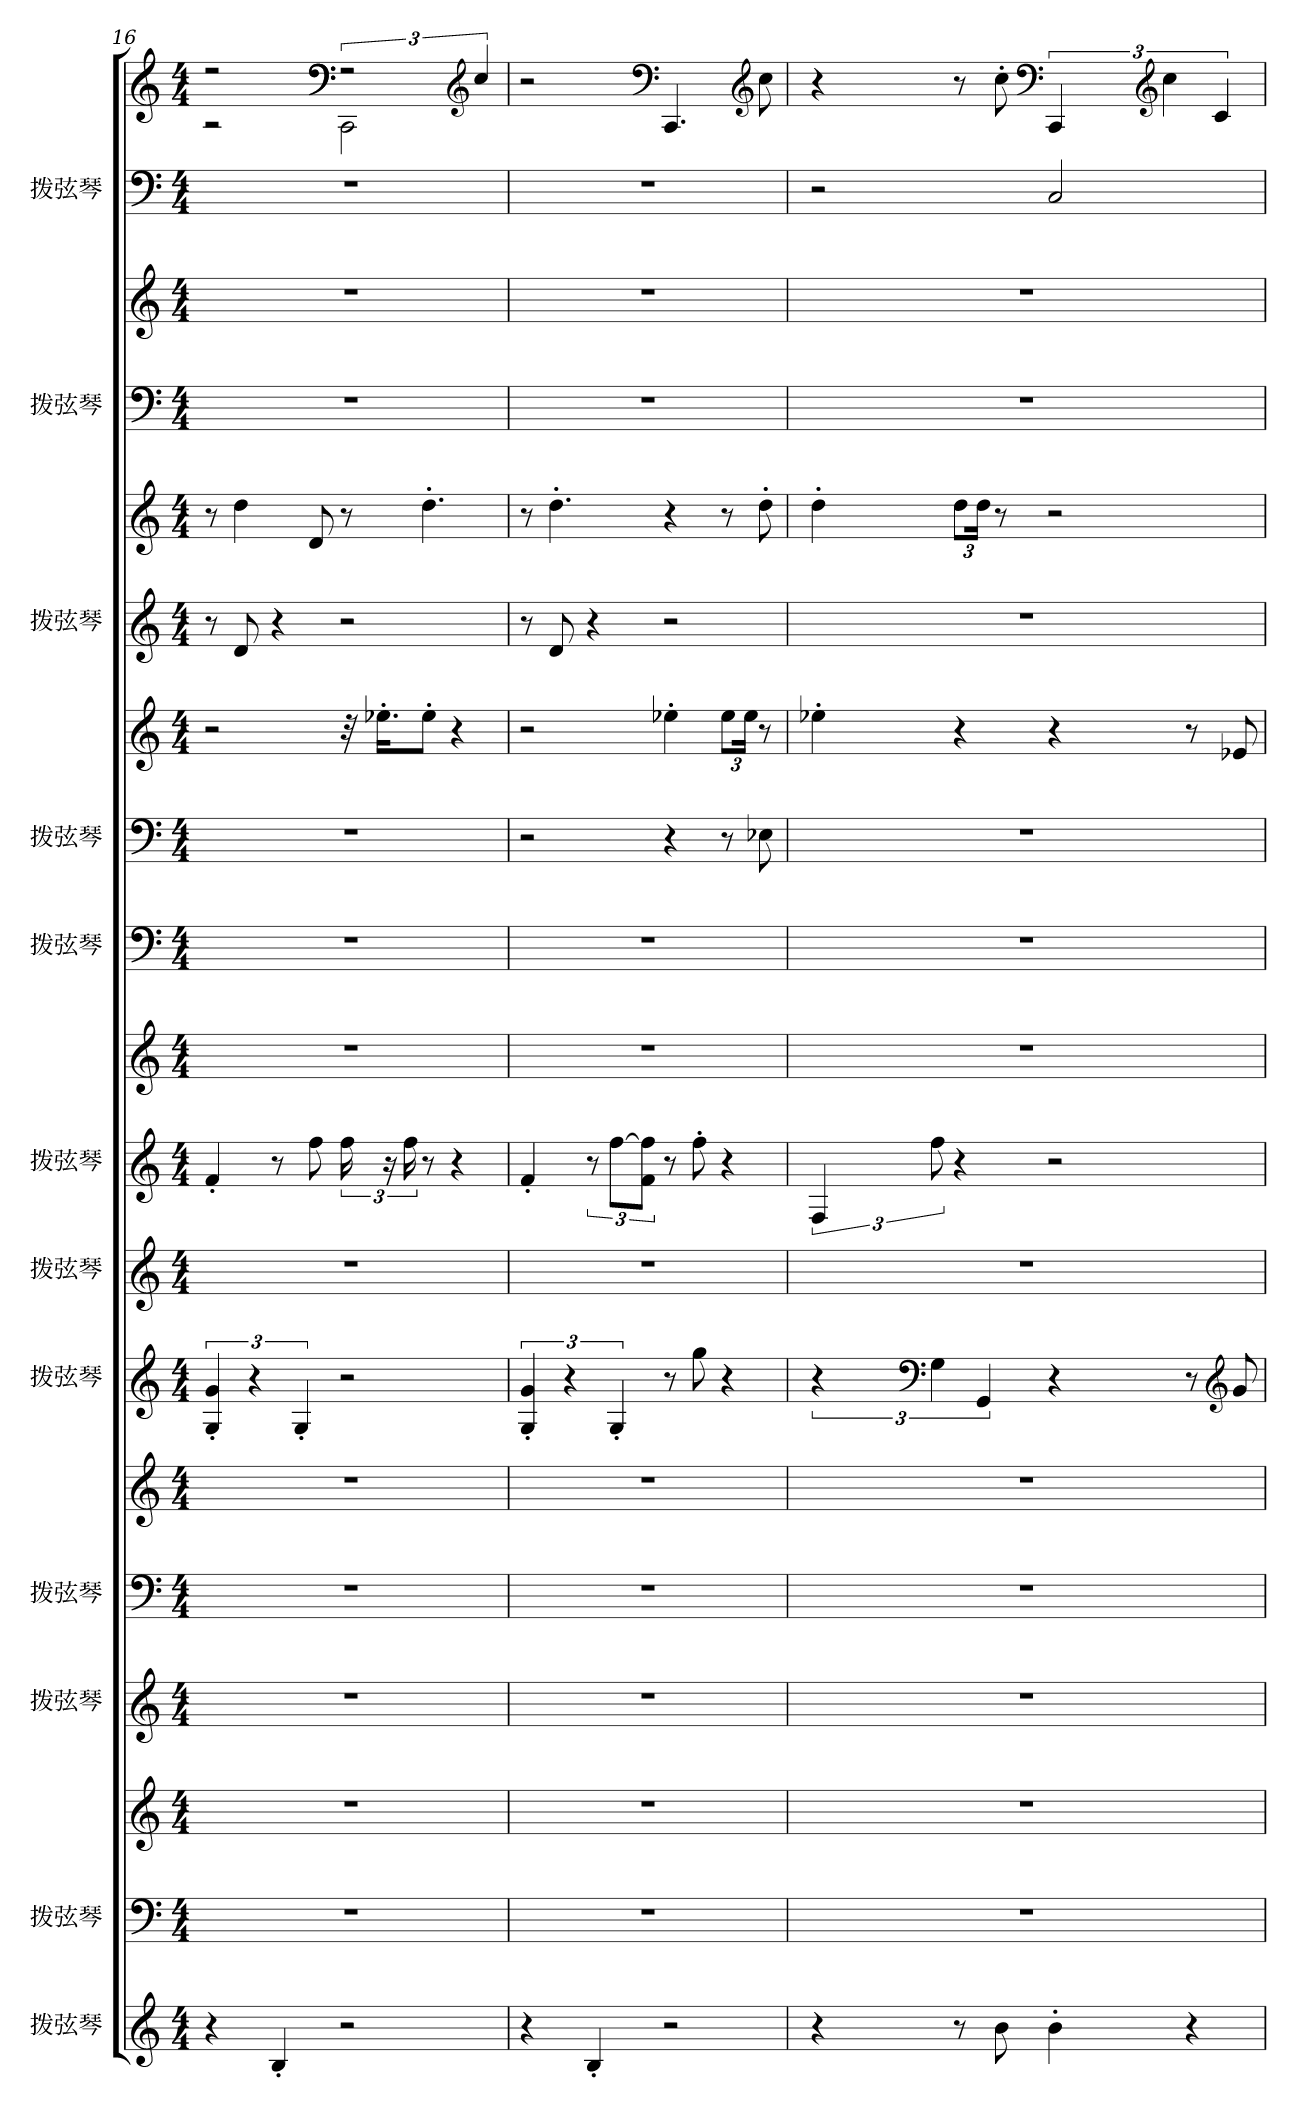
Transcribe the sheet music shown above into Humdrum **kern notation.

**kern	**kern	**kern	**kern	**kern	**kern	**kern	**kern	**kern	**kern	**kern	**kern	**kern	**kern	**kern	**kern	**kern	**kern	**kern
*part12	*part11	*part11	*part10	*part9	*part9	*part8	*part7	*part6	*part6	*part5	*part4	*part4	*part3	*part3	*part2	*part2	*part1	*part1
*staff19	*staff18	*staff17	*staff16	*staff15	*staff14	*staff13	*staff12	*staff11	*staff10	*staff9	*staff8	*staff7	*staff6	*staff5	*staff4	*staff3	*staff2	*staff1
*I"拨弦琴	*I"拨弦琴	*	*I"拨弦琴	*I"拨弦琴	*	*I"拨弦琴	*I"拨弦琴	*I"拨弦琴	*	*I"拨弦琴	*I"拨弦琴	*	*I"拨弦琴	*	*I"拨弦琴	*	*I"拨弦琴	*
!!LO:PB:g=z
*clefG2	*clefF4	*clefG2	*clefG2	*clefF4	*clefG2	*clefG2	*clefG2	*clefG2	*clefG2	*clefF4	*clefF4	*clefG2	*clefG2	*clefG2	*clefF4	*clefG2	*clefF4	*clefG2
*k[]	*k[]	*k[]	*k[]	*k[]	*k[]	*k[]	*k[]	*k[]	*k[]	*k[]	*k[]	*k[]	*k[]	*k[]	*k[]	*k[]	*k[]	*k[]
*M4/4	*M4/4	*M4/4	*M4/4	*M4/4	*M4/4	*M4/4	*M4/4	*M4/4	*M4/4	*M4/4	*M4/4	*M4/4	*M4/4	*M4/4	*M4/4	*M4/4	*M4/4	*M4/4
=16	=16	=16	=16	=16	=16	=16	=16	=16	=16	=16	=16	=16	=16	=16	=16	=16	=16	=16
*	*	*	*	*	*	*	*	*	*	*	*	*	*	*	*	*	*	*^
4r	1r	1r	1r	1r	1r	6G/' 6g/'	1r	4f'/	1r	1r	1r	2r	8r	8r	1r	1r	1r	2r	2r
.	.	.	.	.	.	.	.	.	.	.	.	.	8d/	4dd\	.	.	.	.	.
.	.	.	.	.	.	6r	.	.	.	.	.	.	.	.	.	.	.	.	.
4B'/	.	.	.	.	.	.	.	8r	.	.	.	.	4r	.	.	.	.	.	.
.	.	.	.	.	.	6G'/	.	.	.	.	.	.	.	.	.	.	.	.	.
.	.	.	.	.	.	.	.	8ff\	.	.	.	.	.	8d/	.	.	.	.	.
*	*	*	*	*	*	*	*	*	*	*	*	*	*	*	*	*	*	*clefF4	*
2r	.	.	.	.	.	2r	.	24ff\	.	.	.	32r	2r	8r	.	.	.	3r	2CC\
.	.	.	.	.	.	.	.	.	.	.	.	16.ee-X'\KL	.	.	.	.	.	.	.
.	.	.	.	.	.	.	.	24r	.	.	.	.	.	.	.	.	.	.	.
.	.	.	.	.	.	.	.	24ff\	.	.	.	.	.	.	.	.	.	.	.
.	.	.	.	.	.	.	.	8r	.	.	.	8ee-'\J	.	4.dd'\	.	.	.	.	.
.	.	.	.	.	.	.	.	4r	.	.	.	4r	.	.	.	.	.	.	.
*	*	*	*	*	*	*	*	*	*	*	*	*	*	*	*	*	*	*clefG2	*
.	.	.	.	.	.	.	.	.	.	.	.	.	.	.	.	.	.	6cc/	.
*	*	*	*	*	*	*	*	*	*	*	*	*	*	*	*	*	*	*v	*v
=17	=17	=17	=17	=17	=17	=17	=17	=17	=17	=17	=17	=17	=17	=17	=17	=17	=17	=17
4r	1r	1r	1r	1r	1r	6G/' 6g/'	1r	4f'/	1r	1r	2r	2r	8r	8r	1r	1r	1r	2r
.	.	.	.	.	.	.	.	.	.	.	.	.	8d/	4.dd'\	.	.	.	.
.	.	.	.	.	.	6r	.	.	.	.	.	.	.	.	.	.	.	.
4B'/	.	.	.	.	.	.	.	12r	.	.	.	.	4r	.	.	.	.	.
.	.	.	.	.	.	6G'/	.	[12ff\L	.	.	.	.	.	.	.	.	.	.
.	.	.	.	.	.	.	.	12f\ 12ff\]J	.	.	.	.	.	.	.	.	.	.
*	*	*	*	*	*	*	*	*	*	*	*	*	*	*	*	*	*	*clefF4
2r	.	.	.	.	.	8r	.	8r	.	.	4r	4ee-X'\	2r	4r	.	.	.	4.CC/
.	.	.	.	.	.	8gg\	.	8ff'\	.	.	.	.	.	.	.	.	.	.
*	*	*	*	*	*	*	*	*	*	*	*	*Xbrackettup	*	*	*	*	*	*
.	.	.	.	.	.	4r	.	4r	.	.	8r	12ee-\L	.	8r	.	.	.	.
.	.	.	.	.	.	.	.	.	.	.	.	24ee-\Jk	.	.	.	.	.	.
*	*	*	*	*	*	*	*	*	*	*	*	*	*	*	*	*	*	*clefG2
.	.	.	.	.	.	.	.	.	.	.	8E-X\	8r	.	8dd'\	.	.	.	8cc\
=18	=18	=18	=18	=18	=18	=18	=18	=18	=18	=18	=18	=18	=18	=18	=18	=18	=18	=18
4r	1r	1r	1r	1r	1r	6r	1r	6F/	1r	1r	1r	4ee-X'\	1r	4dd'\	1r	1r	2r	4r
*	*	*	*	*	*	*clefF4	*	*	*	*	*	*	*	*	*	*	*	*
.	.	.	.	.	.	6G\	.	12ff\	.	.	.	.	.	.	.	.	.	.
*	*	*	*	*	*	*	*	*	*	*	*	*	*	*Xbrackettup	*	*	*	*
8r	.	.	.	.	.	.	.	4r	.	.	.	4r	.	12dd\L	.	.	.	8r
.	.	.	.	.	.	6GG/	.	.	.	.	.	.	.	24dd\Jk	.	.	.	.
8b\	.	.	.	.	.	.	.	.	.	.	.	.	.	8r	.	.	.	8cc'\
*	*	*	*	*	*	*	*	*	*	*	*	*	*	*	*	*	*	*clefF4
4b'\	.	.	.	.	.	4r	.	2r	.	.	.	4r	.	2r	.	.	2C/	6CC/
*	*	*	*	*	*	*	*	*	*	*	*	*	*	*	*	*	*	*clefG2
.	.	.	.	.	.	.	.	.	.	.	.	.	.	.	.	.	.	6cc\
4r	.	.	.	.	.	8r	.	.	.	.	.	8r	.	.	.	.	.	.
.	.	.	.	.	.	.	.	.	.	.	.	.	.	.	.	.	.	6c/
*	*	*	*	*	*	*clefG2	*	*	*	*	*	*	*	*	*	*	*	*
.	.	.	.	.	.	8g/	.	.	.	.	.	8e-X/	.	.	.	.	.	.
=	=	=	=	=	=	=	=	=	=	=	=	=	=	=	=	=	=	=
*-	*-	*-	*-	*-	*-	*-	*-	*-	*-	*-	*-	*-	*-	*-	*-	*-	*-	*-
